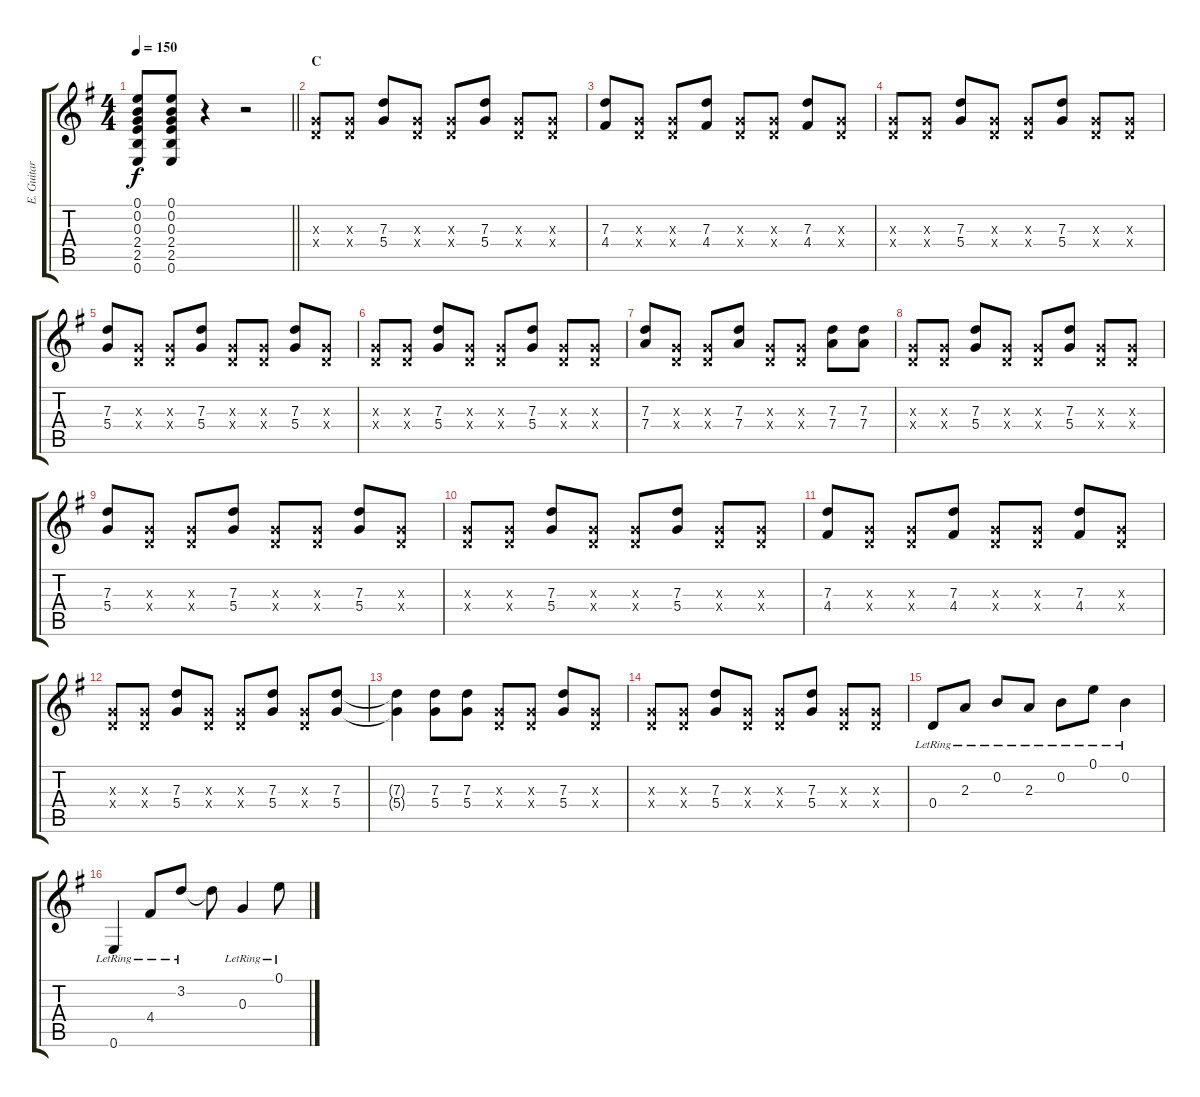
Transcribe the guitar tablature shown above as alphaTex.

\track ("E. Guitar II" "E. Guitar ") {instrument electricguitarclean}
\staff {score tabs}
\tuning (E4 B3 G3 D3 A2 E2) {hide}
\ts (4 4)
\tempo 150
\clef g2
\barLineRight lightlight
\ks g
(0.1 0.2 0.3 2.4 2.5 0.6).8{dy f} (0.1 0.2 0.3 2.4 2.5 0.6).8 r.4 r.2 |
\section ("" "C")
(0.3{x} 0.4{x}).8 (0.3{x} 0.4{x}).8 (7.3 5.4).8 (0.3{x} 0.4{x}).8 (0.3{x} 0.4{x}).8 (7.3 5.4).8 (0.3{x} 0.4{x}).8 (0.3{x} 0.4{x}).8 |
(7.3 4.4).8 (0.3{x} 0.4{x}).8 (0.3{x} 0.4{x}).8 (7.3 4.4).8 (0.3{x} 0.4{x}).8 (0.3{x} 0.4{x}).8 (7.3 4.4).8 (0.3{x} 0.4{x}).8 |
(0.3{x} 0.4{x}).8 (0.3{x} 0.4{x}).8 (7.3 5.4).8 (0.3{x} 0.4{x}).8 (0.3{x} 0.4{x}).8 (7.3 5.4).8 (0.3{x} 0.4{x}).8 (0.3{x} 0.4{x}).8 |
(7.3 5.4).8 (0.3{x} 0.4{x}).8 (0.3{x} 0.4{x}).8 (7.3 5.4).8 (0.3{x} 0.4{x}).8 (0.3{x} 0.4{x}).8 (7.3 5.4).8 (0.3{x} 0.4{x}).8 |
(0.3{x} 0.4{x}).8 (0.3{x} 0.4{x}).8 (7.3 5.4).8 (0.3{x} 0.4{x}).8 (0.3{x} 0.4{x}).8 (7.3 5.4).8 (0.3{x} 0.4{x}).8 (0.3{x} 0.4{x}).8 |
(7.3 7.4).8 (0.3{x} 0.4{x}).8 (0.3{x} 0.4{x}).8 (7.3 7.4).8 (0.3{x} 0.4{x}).8 (0.3{x} 0.4{x}).8 (7.3 7.4).8 (7.3 7.4).8 |
(0.3{x} 0.4{x}).8 (0.3{x} 0.4{x}).8 (7.3 5.4).8 (0.3{x} 0.4{x}).8 (0.3{x} 0.4{x}).8 (7.3 5.4).8 (0.3{x} 0.4{x}).8 (0.3{x} 0.4{x}).8 |
(7.3 5.4).8 (0.3{x} 0.4{x}).8 (0.3{x} 0.4{x}).8 (7.3 5.4).8 (0.3{x} 0.4{x}).8 (0.3{x} 0.4{x}).8 (7.3 5.4).8 (0.3{x} 0.4{x}).8 |
(0.3{x} 0.4{x}).8 (0.3{x} 0.4{x}).8 (7.3 5.4).8 (0.3{x} 0.4{x}).8 (0.3{x} 0.4{x}).8 (7.3 5.4).8 (0.3{x} 0.4{x}).8 (0.3{x} 0.4{x}).8 |
(7.3 4.4).8 (0.3{x} 0.4{x}).8 (0.3{x} 0.4{x}).8 (7.3 4.4).8 (0.3{x} 0.4{x}).8 (0.3{x} 0.4{x}).8 (7.3 4.4).8 (0.3{x} 0.4{x}).8 |
(0.3{x} 0.4{x}).8 (0.3{x} 0.4{x}).8 (7.3 5.4).8 (0.3{x} 0.4{x}).8 (0.3{x} 0.4{x}).8 (7.3 5.4).8 (0.3{x} 0.4{x}).8 (7.3 5.4).8 |
(7.3{t} 5.4{t}).4 (7.3 5.4).8 (7.3 5.4).8 (0.3{x} 0.4{x}).8 (0.3{x} 0.4{x}).8 (7.3 5.4).8 (0.3{x} 0.4{x}).8 |
(0.3{x} 0.4{x}).8 (0.3{x} 0.4{x}).8 (7.3 5.4).8 (0.3{x} 0.4{x}).8 (0.3{x} 0.4{x}).8 (7.3 5.4).8 (0.3{x} 0.4{x}).8 (0.3{x} 0.4{x}).8 |
0.4{lr}.8 2.3{lr}.8 0.2{lr}.8 2.3{lr}.8 0.2{lr}.8 0.1{lr}.8 0.2{lr}.4 |
0.6{lr}.4 4.4{lr}.8 3.2{lr}.8 3.2{t}.8 0.3{lr}.4 0.1{lr}.8
